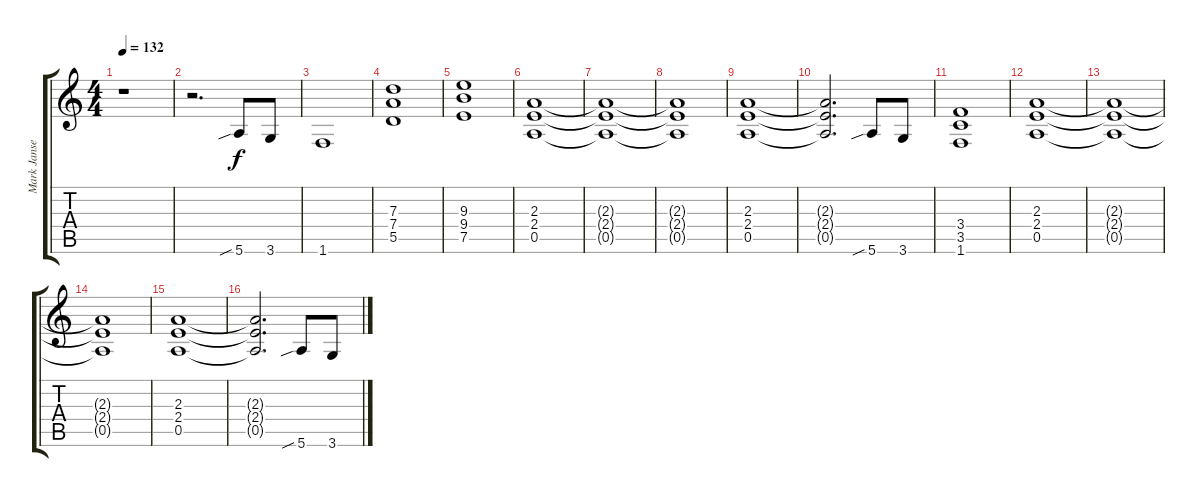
\track ("Mark Jansen" "Mark Janse") {instrument distortionguitar}
\staff {score tabs}
\tuning (E4 B3 G3 D3 A2 E2) {hide}
\ts (4 4)
\tempo 132
\clef g2
\ks c
r.1{dy f} |
r.2{d} 5.6{sib}.8 3.6.8 |
1.6.1 |
(7.3 7.4 5.5).1 |
(9.3 9.4 7.5).1 |
(2.3 2.4 0.5).1 |
(2.3{t} 2.4{t} 0.5{t}).1 |
(2.3{t} 2.4{t} 0.5{t}).1 |
(2.3 2.4 0.5).1 |
(2.3{t} 2.4{t} 0.5{t}).2{d} 5.6{sib}.8 3.6.8 |
(3.4 3.5 1.6).1 |
(2.3 2.4 0.5).1 |
(2.3{t} 2.4{t} 0.5{t}).1 |
(2.3{t} 2.4{t} 0.5{t}).1 |
(2.3 2.4 0.5).1 |
(2.3{t} 2.4{t} 0.5{t}).2{d} 5.6{sib}.8 3.6.8
